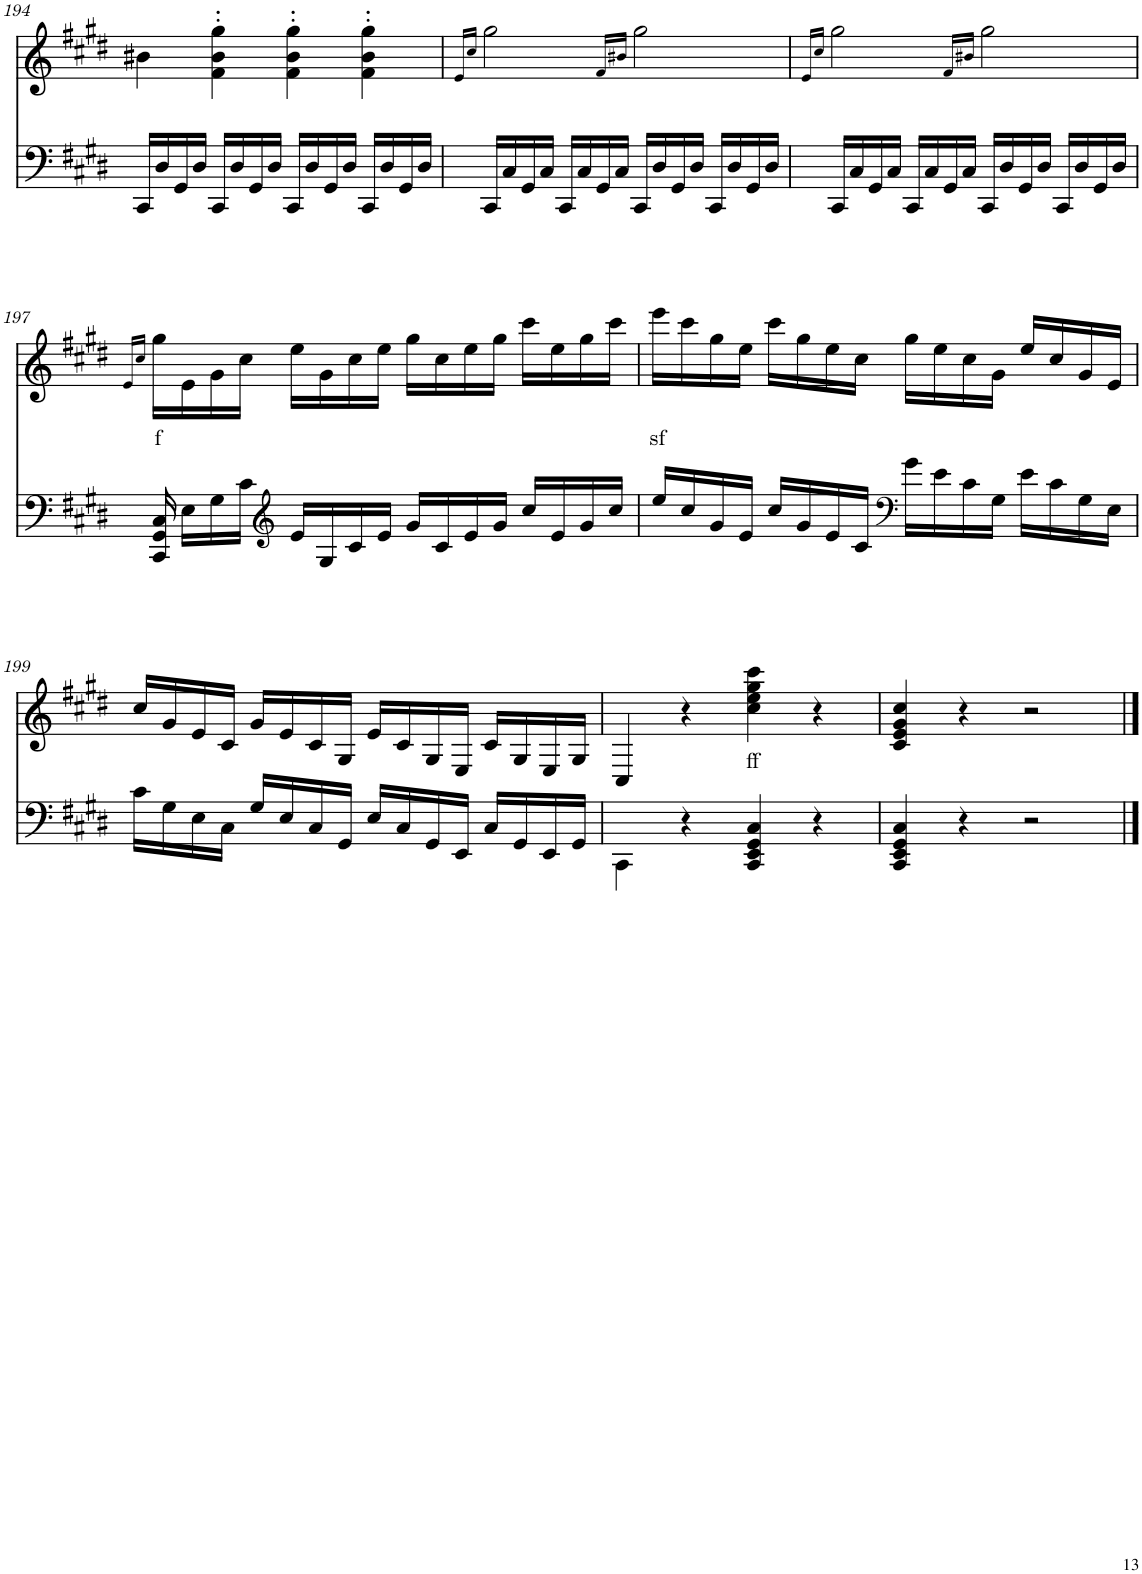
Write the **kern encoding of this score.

**kern	**kern	**text
*part2	*part1	*part1
*staff2	*staff1	*staff1
*I"piano	*I"piano	*
*I'Pno	*I'Pno	*
!!LO:PB:g=z
*clefF4	*clefG2	*
*k[f#c#g#d#]	*k[f#c#g#d#]	*
*c#:	*c#:	*
*M4/4	*M4/4	*
=194	=194	=194
16CC#/LL	4b#X\	.
16D#/	.	.
16GG#/	.	.
16D#/JJ	.	.
16CC#/LL	4f#\' 4b#\' 4gg#\'	.
16D#/	.	.
16GG#/	.	.
16D#/JJ	.	.
16CC#/LL	4f#\' 4b#\' 4gg#\'	.
16D#/	.	.
16GG#/	.	.
16D#/JJ	.	.
16CC#/LL	4f#\' 4b#\' 4gg#\'	.
16D#/	.	.
16GG#/	.	.
16D#/JJ	.	.
=195	=195	=195
.	16qe/LL	.
.	16qcc#/JJ	.
16CC#/LL	2gg#\	.
16C#/	.	.
16GG#/	.	.
16C#/JJ	.	.
16CC#/LL	.	.
16C#/	.	.
16GG#/	.	.
16C#/JJ	.	.
.	16qf#/LL	.
.	16qb#X/JJ	.
16CC#/LL	2gg#\	.
16D#/	.	.
16GG#/	.	.
16D#/JJ	.	.
16CC#/LL	.	.
16D#/	.	.
16GG#/	.	.
16D#/JJ	.	.
=196	=196	=196
.	16qe/LL	.
.	16qcc#/JJ	.
16CC#/LL	2gg#\	.
16C#/	.	.
16GG#/	.	.
16C#/JJ	.	.
16CC#/LL	.	.
16C#/	.	.
16GG#/	.	.
16C#/JJ	.	.
.	16qf#/LL	.
.	16qb#X/JJ	.
16CC#/LL	2gg#\	.
16D#/	.	.
16GG#/	.	.
16D#/JJ	.	.
16CC#/LL	.	.
16D#/	.	.
16GG#/	.	.
16D#/JJ	.	.
!!LO:LB:g=z
=197	=197	=197
.	16qe/LL	.
.	16qcc#/JJ	.
!	!	!LO:LY:b
16CC#/ 16GG#/ 16C#/	16gg#\LL	f
16E\LL	16e\	.
16G#\	16g#\	.
16c#\JJ	16cc#\JJ	.
*clefG2	*	*
16e/LL	16ee\LL	.
16G#/	16g#\	.
16c#/	16cc#\	.
16e/JJ	16ee\JJ	.
16g#/LL	16gg#\LL	.
16c#/	16cc#\	.
16e/	16ee\	.
16g#/JJ	16gg#\JJ	.
16cc#/LL	16ccc#\LL	.
16e/	16ee\	.
16g#/	16gg#\	.
16cc#/JJ	16ccc#\JJ	.
=198	=198	=198
!	!	!LO:LY:b
16ee/LL	16eee\LL	sf
16cc#/	16ccc#\	.
16g#/	16gg#\	.
16e/JJ	16ee\JJ	.
16cc#/LL	16ccc#\LL	.
16g#/	16gg#\	.
16e/	16ee\	.
16c#/JJ	16cc#\JJ	.
*clefF4	*	*
16g#\LL	16gg#\LL	.
16e\	16ee\	.
16c#\	16cc#\	.
16G#\JJ	16g#\JJ	.
16e\LL	16ee/LL	.
16c#\	16cc#/	.
16G#\	16g#/	.
16E\JJ	16e/JJ	.
!!LO:LB:g=z
=199	=199	=199
16c#\LL	16cc#/LL	.
16G#\	16g#/	.
16E\	16e/	.
16C#\JJ	16c#/JJ	.
16G#/LL	16g#/LL	.
16E/	16e/	.
16C#/	16c#/	.
16GG#/JJ	16G#/JJ	.
16E/LL	16e/LL	.
16C#/	16c#/	.
16GG#/	16G#/	.
16EE/JJ	16E/JJ	.
16C#/LL	16c#/LL	.
16GG#/	16G#/	.
16EE/	16E/	.
16GG#/JJ	16G#/JJ	.
=200	=200	=200
4CC#\	4C#/	.
4r	4r	.
!	!	!LO:LY:b
4CC#/ 4EE/ 4GG#/ 4C#/	4cc#\ 4ee\ 4gg#\ 4ccc#\	ff
4r	4r	.
=201	=201	=201
4CC#/ 4EE/ 4GG#/ 4C#/	4c#/ 4e/ 4g#/ 4cc#/	.
4r	4r	.
2r	2r	.
==	==	==
*-	*-	*-
